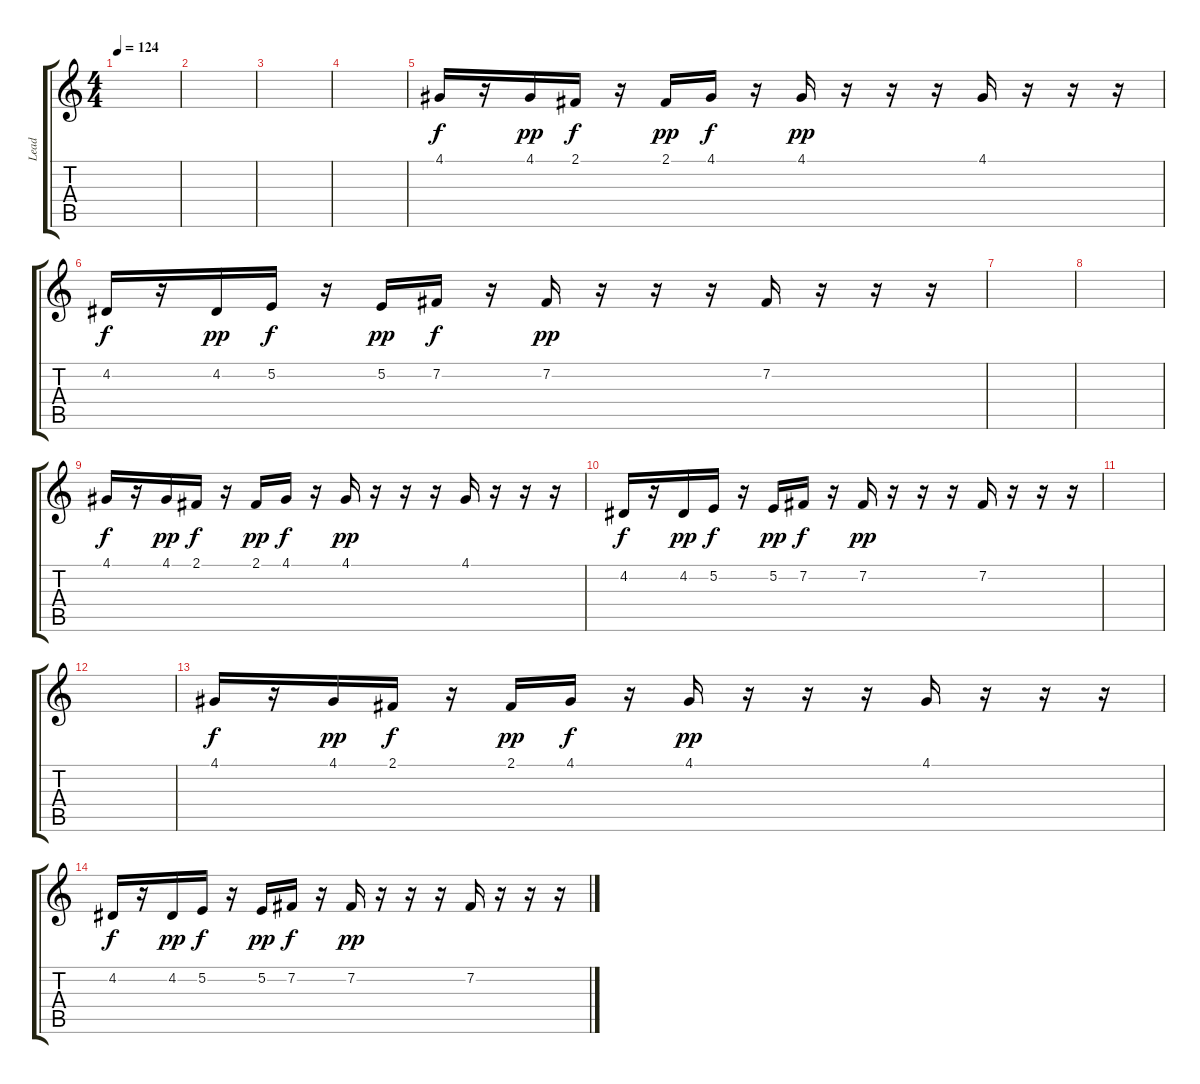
\track ("Lead" "Lead") {instrument lead8bassandlead}
\staff {score tabs}
\tuning (E4 B3 G3 D3 A2 E2) {hide}
\ts (4 4)
\tempo 124
\clef g2
\ks c
|
|
|
|
4.1.16{dy f} r.16 4.1.16{dy pp} 2.1.16{dy f} r.16 2.1.16{dy pp} 4.1.16{dy f} r.16 4.1.16{dy pp} r.16 r.16 r.16 4.1.16 r.16 r.16 r.16 |
4.2.16{dy f} r.16 4.2.16{dy pp} 5.2.16{dy f} r.16 5.2.16{dy pp} 7.2.16{dy f} r.16 7.2.16{dy pp} r.16 r.16 r.16 7.2.16 r.16 r.16 r.16 |
|
|
4.1.16{dy f} r.16 4.1.16{dy pp} 2.1.16{dy f} r.16 2.1.16{dy pp} 4.1.16{dy f} r.16 4.1.16{dy pp} r.16 r.16 r.16 4.1.16 r.16 r.16 r.16 |
4.2.16{dy f} r.16 4.2.16{dy pp} 5.2.16{dy f} r.16 5.2.16{dy pp} 7.2.16{dy f} r.16 7.2.16{dy pp} r.16 r.16 r.16 7.2.16 r.16 r.16 r.16 |
|
|
4.1.16{dy f} r.16 4.1.16{dy pp} 2.1.16{dy f} r.16 2.1.16{dy pp} 4.1.16{dy f} r.16 4.1.16{dy pp} r.16 r.16 r.16 4.1.16 r.16 r.16 r.16 |
4.2.16{dy f} r.16 4.2.16{dy pp} 5.2.16{dy f} r.16 5.2.16{dy pp} 7.2.16{dy f} r.16 7.2.16{dy pp} r.16 r.16 r.16 7.2.16 r.16 r.16 r.16
